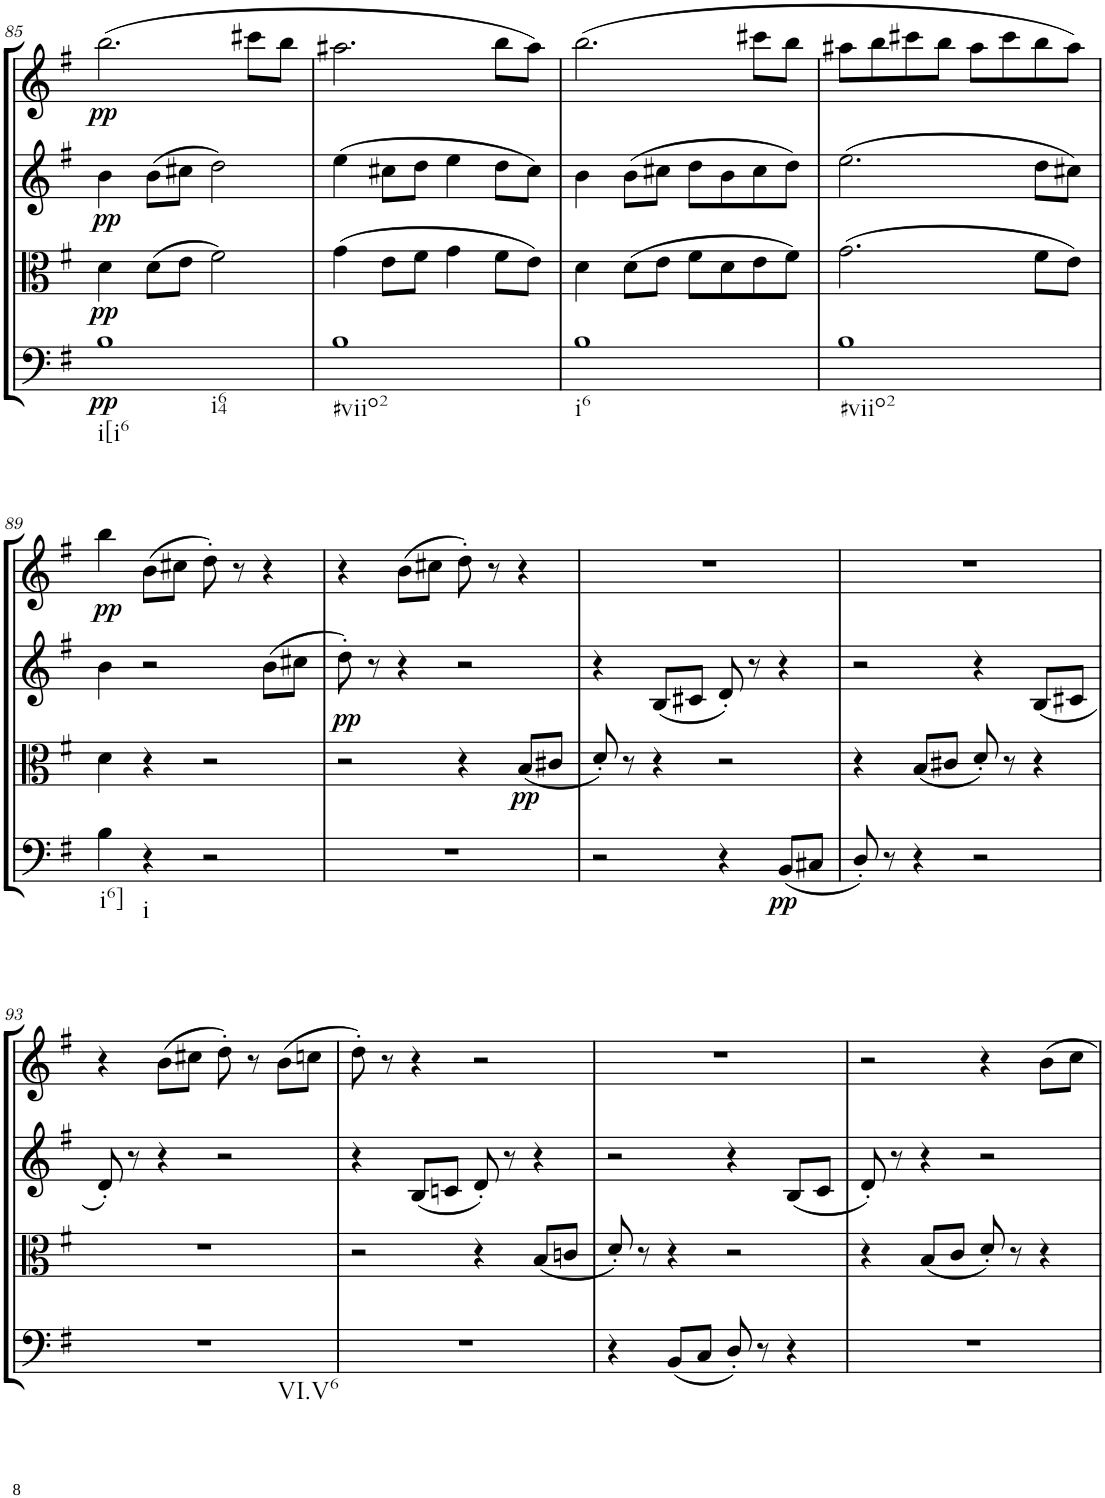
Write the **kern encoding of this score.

**kern	**dynam	**kern	**dynam	**kern	**dynam	**kern	**dynam
*part4	*part4	*part3	*part3	*part2	*part2	*part1	*part1
*staff4	*staff4	*staff3	*staff3	*staff2	*staff2	*staff1	*staff1
*I"Violoncello.	*	*I"Viola	*	*I"Violin II.	*	*I"Violin I.	*
*I'Vc	*	*I'Vla	*	*I'Vln	*	*I'Vln	*
!!LO:PB:g=z
*clefF4	*	*clefC3	*	*clefG2	*	*clefG2	*
*k[f#]	*	*k[f#]	*	*k[f#]	*	*k[f#]	*
*M2/2	*	*M2/2	*	*M2/2	*	*M2/2	*
*met(c|)	*	*met(c|)	*	*met(c|)	*	*met(c|)	*
=85	=85	=85	=85	=85	=85	=85	=85
!LO:TX:b:t=i[i6	!	!	!	!	!	!	!
!LO:TX:b:t=i64	!	!	!	!	!	!	!
!	!LO:DY:b	!	!LO:DY:b	!	!LO:DY:b	!	!LO:DY:b
1B	pp	4d\	pp	4b\	pp	(2.bb\	pp
.	.	(8d\L	.	(8b\L	.	.	.
.	.	8e\J	.	8cc#X\J	.	.	.
.	.	2f#\)	.	2dd\)	.	.	.
.	.	.	.	.	.	8ccc#X\L	.
.	.	.	.	.	.	8bb\J	.
=86	=86	=86	=86	=86	=86	=86	=86
!LO:TX:b:t=#viio2	!	!	!	!	!	!	!
1B	.	(4g\	.	(4ee\	.	2.aa#X\	.
.	.	8e\L	.	8cc#X\L	.	.	.
.	.	8f#\J	.	8dd\J	.	.	.
.	.	4g\	.	4ee\	.	.	.
.	.	8f#\L	.	8dd\L	.	8bb\L	.
.	.	8e\J)	.	8cc#\J)	.	8aa#\J)	.
=87	=87	=87	=87	=87	=87	=87	=87
!LO:TX:b:t=i6	!	!	!	!	!	!	!
1B	.	4d\	.	4b\	.	(2.bb\	.
.	.	(8d\L	.	(8b\L	.	.	.
.	.	8e\J	.	8cc#X\J	.	.	.
.	.	8f#\L	.	8dd\L	.	.	.
.	.	8d\	.	8b\	.	.	.
.	.	8e\	.	8cc#\	.	8ccc#X\L	.
.	.	8f#\J)	.	8dd\J)	.	8bb\J	.
=88	=88	=88	=88	=88	=88	=88	=88
!LO:TX:b:t=#viio2	!	!	!	!	!	!	!
1B	.	(2.g\	.	(2.ee\	.	8aa#X\L	.
.	.	.	.	.	.	8bb\	.
.	.	.	.	.	.	8ccc#X\	.
.	.	.	.	.	.	8bb\J	.
.	.	.	.	.	.	8aa#\L	.
.	.	.	.	.	.	8ccc#\	.
.	.	8f#\L	.	8dd\L	.	8bb\	.
.	.	8e\J)	.	8cc#X\J)	.	8aa#\J)	.
!!LO:LB:g=z
=89	=89	=89	=89	=89	=89	=89	=89
!LO:TX:b:t=i6]	!	!	!	!	!	!	!
!	!	!	!	!	!LO:DY:a	!	!
4B\	.	4d\	.	4b\	pp	4bb\	.
!LO:TX:b:t=i	!	!	!	!	!	!	!
4r	.	4r	.	2r	.	(8b\L	.
.	.	.	.	.	.	8cc#X\J	.
!	!	!	!LO:DY:a	!	!	!	!
2r	.	2r	pp	.	.	8dd'\)	.
.	.	.	.	.	.	8r	.
.	.	.	.	(8b\L	.	4r	.
.	.	.	.	8cc#X\J	.	.	.
=90	=90	=90	=90	=90	=90	=90	=90
1r	.	2r	.	8dd'\)	.	4r	.
.	.	.	.	8r	.	.	.
.	.	.	.	4r	.	(8b\L	.
.	.	.	.	.	.	8cc#X\J	.
.	.	4r	.	2r	.	8dd'\)	.
.	.	.	.	.	.	8r	.
!	!	!	!LO:DY:b	!	!	!	!
.	.	(8B/L	pp	.	.	4r	.
.	.	8c#X/J	.	.	.	.	.
=91	=91	=91	=91	=91	=91	=91	=91
2r	.	8d'/)	.	4r	.	1r	.
.	.	8r	.	.	.	.	.
.	.	4r	.	(8B/L	.	.	.
.	.	.	.	8c#X/J	.	.	.
4r	.	2r	.	8d'/)	.	.	.
.	.	.	.	8r	.	.	.
!	!LO:DY:b	!	!	!	!	!	!
(8BB/L	pp	.	.	4r	.	.	.
8C#X/J	.	.	.	.	.	.	.
=92	=92	=92	=92	=92	=92	=92	=92
8D'/)	.	4r	.	2r	.	1r	.
8r	.	.	.	.	.	.	.
4r	.	(8B/L	.	.	.	.	.
.	.	8c#X/J	.	.	.	.	.
2r	.	8d'/)	.	4r	.	.	.
.	.	8r	.	.	.	.	.
.	.	4r	.	(8B/L	.	.	.
.	.	.	.	8c#X/J	.	.	.
!!LO:LB:g=z
=93	=93	=93	=93	=93	=93	=93	=93
!LO:TX:b:t=VI.V6	!	!	!	!	!	!	!
1r	.	1r	.	8d'/)	.	4r	.
.	.	.	.	8r	.	.	.
.	.	.	.	4r	.	(8b\L	.
.	.	.	.	.	.	8cc#X\J	.
.	.	.	.	2r	.	8dd'\)	.
.	.	.	.	.	.	8r	.
.	.	.	.	.	.	(8b\L	.
.	.	.	.	.	.	8ccn\J	.
=94	=94	=94	=94	=94	=94	=94	=94
1r	.	2r	.	4r	.	8dd'\)	.
.	.	.	.	.	.	8r	.
.	.	.	.	(8B/L	.	4r	.
.	.	.	.	8cn/J	.	.	.
.	.	4r	.	8d'/)	.	2r	.
.	.	.	.	8r	.	.	.
.	.	(8B/L	.	4r	.	.	.
.	.	8cn/J	.	.	.	.	.
=95	=95	=95	=95	=95	=95	=95	=95
4r	.	8d'/)	.	2r	.	1r	.
.	.	8r	.	.	.	.	.
(8BB/L	.	4r	.	.	.	.	.
8C/J	.	.	.	.	.	.	.
8D'/)	.	2r	.	4r	.	.	.
8r	.	.	.	.	.	.	.
4r	.	.	.	(8B/L	.	.	.
.	.	.	.	8c/J	.	.	.
=96	=96	=96	=96	=96	=96	=96	=96
1r	.	4r	.	8d'/)	.	2r	.
.	.	.	.	8r	.	.	.
.	.	(8B/L	.	4r	.	.	.
.	.	8c/J	.	.	.	.	.
.	.	8d'/)	.	2r	.	4r	.
.	.	8r	.	.	.	.	.
.	.	4r	.	.	.	8b\L	.
.	.	.	.	.	.	8cc\J	.
=	=	=	=	=	=	=	=
*-	*-	*-	*-	*-	*-	*-	*-
